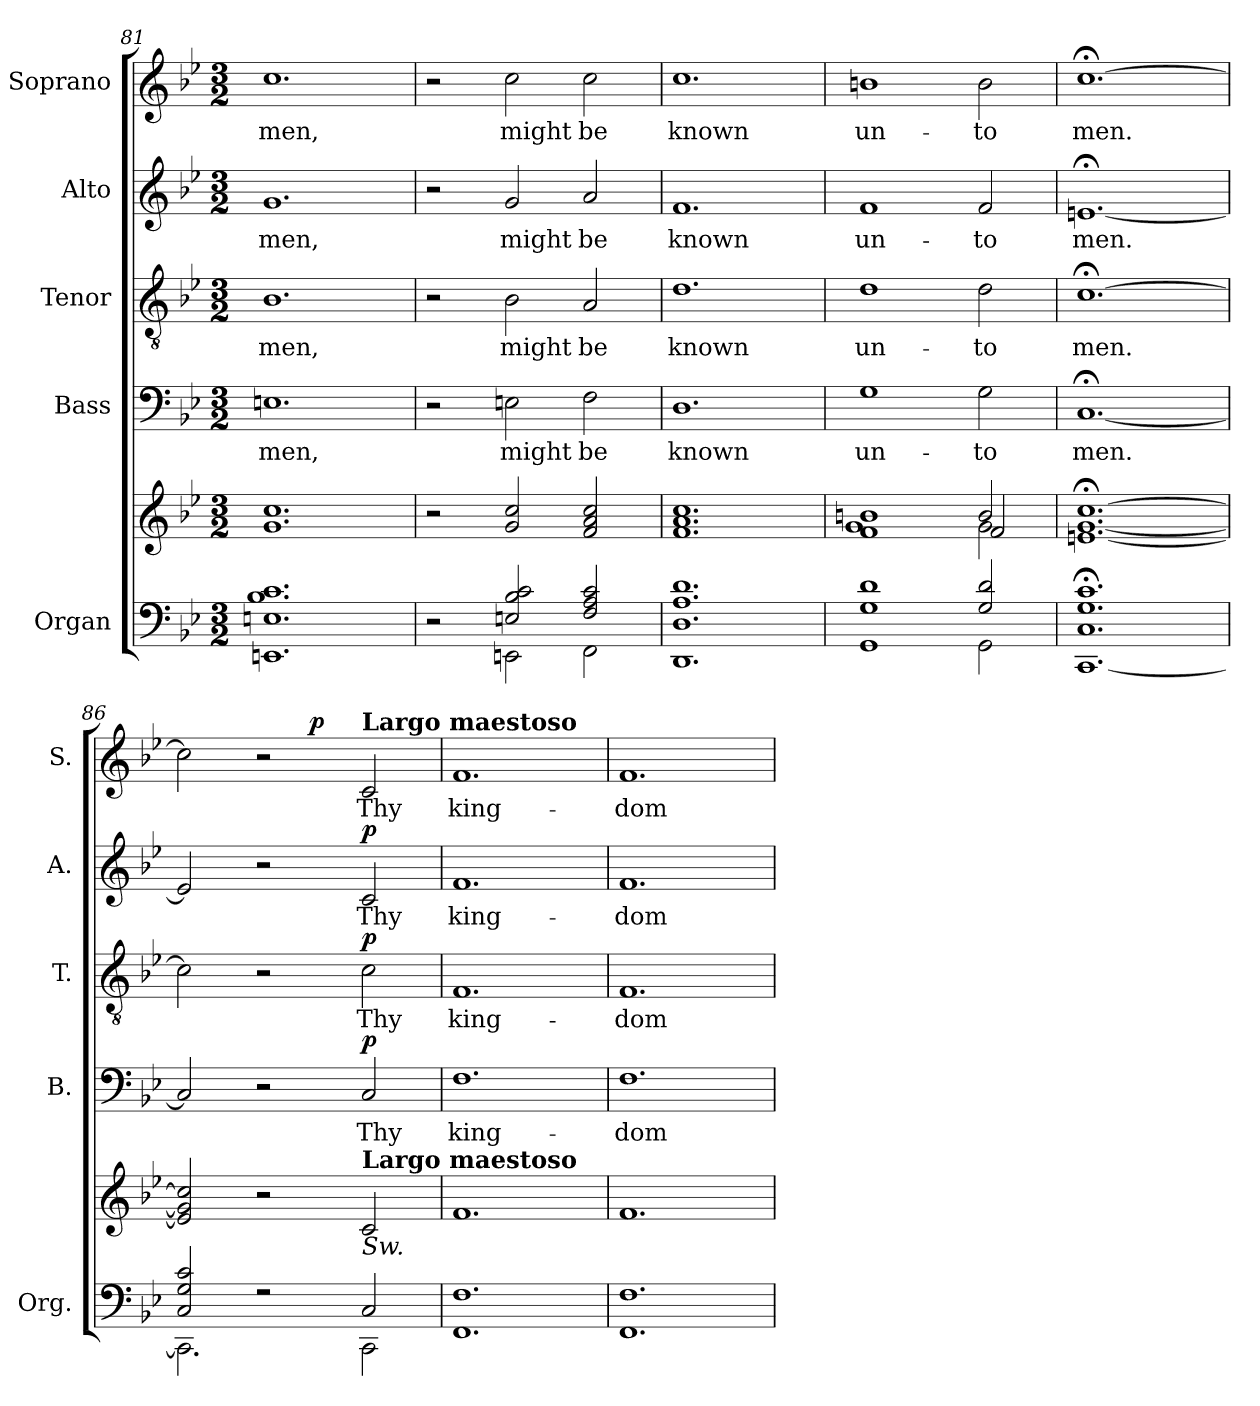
**kern	**kern	**kern	**text	**dynam	**kern	**text	**dynam	**kern	**text	**dynam	**kern	**text	**dynam
*part5	*part5	*part4	*part4	*part4	*part3	*part3	*part3	*part2	*part2	*part2	*part1	*part1	*part1
*staff6	*staff5	*staff4	*staff4	*staff4	*staff3	*staff3	*staff3	*staff2	*staff2	*staff2	*staff1	*staff1	*staff1
*I"Organ	*	*I"Bass	*	*	*I"Tenor	*	*	*I"Alto	*	*	*I"Soprano	*	*
*I'Org.	*	*I'B.	*	*	*I'T.	*	*	*I'A.	*	*	*I'S.	*	*
*clefF4	*clefG2	*clefF4	*	*	*clefGv2	*	*	*clefG2	*	*	*clefG2	*	*
*	*	*	*	*	*ITrd7c12	*	*	*	*	*	*	*	*
*k[b-e-]	*k[b-e-]	*k[b-e-]	*	*	*k[b-e-]	*	*	*k[b-e-]	*	*	*k[b-e-]	*	*
*B-:	*B-:	*B-:	*	*	*B-:	*	*	*B-:	*	*	*B-:	*	*
*M3/2	*M3/2	*M3/2	*	*	*M3/2	*	*	*M3/2	*	*	*M3/2	*	*
=81	=81	=81	=81	=81	=81	=81	=81	=81	=81	=81	=81	=81	=81
!	!	!	!LO:LY:b:color=#000000	!	!	!	!	!	!	!	!	!	!
!	!	!	!	!	!	!LO:LY:b:color=#000000	!	!	!	!	!	!	!
!	!	!	!	!	!	!	!	!	!LO:LY:b:color=#000000	!	!	!	!
!	!	!	!	!	!	!	!	!	!	!	!	!LO:LY:b:color=#000000	!
1.EEni 1.Eni 1.B-i 1.ci	1.gi 1.cci	1.Eni	men,	.	1.BB-i	men,	.	1.gi	men,	.	1.cci	men,	.
=82	=82	=82	=82	=82	=82	=82	=82	=82	=82	=82	=82	=82	=82
*^	*	*	*	*	*	*	*	*	*	*	*	*	*
2r	2ryy	2r	2r	.	.	2r	.	.	2r	.	.	2r	.	.
!	!	!	!	!LO:LY:b:color=#000000	!	!	!	!	!	!	!	!	!	!
!	!	!	!	!	!	!	!LO:LY:b:color=#000000	!	!	!	!	!	!	!
!	!	!	!	!	!	!	!	!	!	!LO:LY:b:color=#000000	!	!	!	!
!	!	!	!	!	!	!	!	!	!	!	!	!	!LO:LY:b:color=#000000	!
2Eni/ 2B-i 2ci	2EEni\	2gi/ 2cci	2Eni\	might	.	2BB-i\	might	.	2gi/	might	.	2cci\	might	.
!	!	!	!	!LO:LY:b:color=#000000	!	!	!	!	!	!	!	!	!	!
!	!	!	!	!	!	!	!LO:LY:b:color=#000000	!	!	!	!	!	!	!
!	!	!	!	!	!	!	!	!	!	!LO:LY:b:color=#000000	!	!	!	!
!	!	!	!	!	!	!	!	!	!	!	!	!	!LO:LY:b:color=#000000	!
2Fi/ 2Ai 2ci	2FFi\	2fi/ 2ai 2cci	2Fi\	be	.	2AAi/	be	.	2ai/	be	.	2cci\	be	.
*v	*v	*	*	*	*	*	*	*	*	*	*	*	*	*
=83	=83	=83	=83	=83	=83	=83	=83	=83	=83	=83	=83	=83	=83
*^	*	*	*	*	*	*	*	*	*	*	*	*	*
!	!	!	!	!LO:LY:b:color=#000000	!	!	!	!	!	!	!	!	!	!
*v	*v	*	*	*	*	*	*	*	*	*	*	*	*	*
*^	*	*	*	*	*	*	*	*	*	*	*	*	*
!	!	!	!	!	!	!	!LO:LY:b:color=#000000	!	!	!	!	!	!	!
*v	*v	*	*	*	*	*	*	*	*	*	*	*	*	*
*^	*	*	*	*	*	*	*	*	*	*	*	*	*
!	!	!	!	!	!	!	!	!	!	!LO:LY:b:color=#000000	!	!	!	!
*v	*v	*	*	*	*	*	*	*	*	*	*	*	*	*
*^	*	*	*	*	*	*	*	*	*	*	*	*	*
!	!	!	!	!	!	!	!	!	!	!	!	!	!LO:LY:b:color=#000000	!
*v	*v	*	*	*	*	*	*	*	*	*	*	*	*	*
1.DDi 1.Di 1.Ai 1.di	1.fi 1.ai 1.cci	1.Di	known	.	1.Di	known	.	1.fi	known	.	1.cci	known	.
=84	=84	=84	=84	=84	=84	=84	=84	=84	=84	=84	=84	=84	=84
*^	*^	*	*	*	*	*	*	*	*	*	*	*	*
*	*	*	*^	*	*	*	*	*	*	*	*	*	*	*	*
!	!	!	!	!	!	!LO:LY:b:color=#000000	!	!	!	!	!	!	!	!	!	!
!	!	!	!	!	!	!	!	!	!LO:LY:b:color=#000000	!	!	!	!	!	!	!
!	!	!	!	!	!	!	!	!	!	!	!	!LO:LY:b:color=#000000	!	!	!	!
!	!	!	!	!	!	!	!	!	!	!	!	!	!	!	!LO:LY:b:color=#000000	!
1GGi 1Gi 1di	1ryy	1fi 1bni	1gi	1ryy	1Gi	un-	.	1Di	un-	.	1fi	un-	.	1bni	un-	.
!	!	!	!	!	!	!LO:LY:b:color=#000000	!	!	!	!	!	!	!	!	!	!
!	!	!	!	!	!	!	!	!	!LO:LY:b:color=#000000	!	!	!	!	!	!	!
!	!	!	!	!	!	!	!	!	!	!	!	!LO:LY:b:color=#000000	!	!	!	!
!	!	!	!	!	!	!	!	!	!	!	!	!	!	!	!LO:LY:b:color=#000000	!
2Gi/ 2di	2GGi\	2bi/	2gi\	2fi/	2Gi\	-to	.	2Di\	-to	.	2fi/	-to	.	2bi\	-to	.
*v	*v	*	*	*	*	*	*	*	*	*	*	*	*	*	*	*
*	*v	*v	*v	*	*	*	*	*	*	*	*	*	*	*	*
=85	=85	=85	=85	=85	=85	=85	=85	=85	=85	=85	=85	=85	=85
*^	*^	*	*	*	*	*	*	*	*	*	*	*	*
*	*	*	*^	*	*	*	*	*	*	*	*	*	*	*	*
!	!	!	!	!	!	!LO:LY:b:color=#000000	!	!	!	!	!	!	!	!	!	!
*v	*v	*	*	*	*	*	*	*	*	*	*	*	*	*	*	*
*	*v	*v	*v	*	*	*	*	*	*	*	*	*	*	*	*
*^	*^	*	*	*	*	*	*	*	*	*	*	*	*
*	*	*	*^	*	*	*	*	*	*	*	*	*	*	*	*
!	!	!	!	!	!	!	!	!	!LO:LY:b:color=#000000	!	!	!	!	!	!	!
*v	*v	*	*	*	*	*	*	*	*	*	*	*	*	*	*	*
*	*v	*v	*v	*	*	*	*	*	*	*	*	*	*	*	*
*^	*^	*	*	*	*	*	*	*	*	*	*	*	*
*	*	*	*^	*	*	*	*	*	*	*	*	*	*	*	*
!	!	!	!	!	!	!	!	!	!	!	!	!LO:LY:b:color=#000000	!	!	!	!
*v	*v	*	*	*	*	*	*	*	*	*	*	*	*	*	*	*
*	*v	*v	*v	*	*	*	*	*	*	*	*	*	*	*	*
*^	*^	*	*	*	*	*	*	*	*	*	*	*	*
*	*	*	*^	*	*	*	*	*	*	*	*	*	*	*	*
!	!	!	!	!	!	!	!	!	!	!	!	!	!	!	!LO:LY:b:color=#000000	!
*v	*v	*	*	*	*	*	*	*	*	*	*	*	*	*	*	*
*	*v	*v	*v	*	*	*	*	*	*	*	*	*	*	*	*
[1.CCi; 1.Ci; 1.Gi; 1.ci;	[1.eni; [1.gi; [1.cci;	[1.C;i	men.	.	[1.C;i	men.	.	[1.en;i	men.	.	[1.cc;i	men.	.
=86	=86	=86	=86	=86	=86	=86	=86	=86	=86	=86	=86	=86	=86
*^	*	*	*	*	*	*	*	*	*	*	*^	*	*
2Ci/ 2Gi 2ci	2.CCi\]	2ei/] 2gi] 2cci]	2Ci/]	.	.	2Ci\]	.	.	2ei/]	.	.	2cci\]	2.ryy	.	.
2r	.	2r	2r	.	.	2r	.	.	2r	.	.	2r	.	.	.
.	4ryy	.	.	.	.	.	.	.	.	.	.	.	2.ryy	.	p
!	!	!	!	!LO:LY:b:color=#000000	!	!	!	!	!	!	!	!	!	!	!
!	!	!	!	!	!	!	!LO:LY:b:color=#000000	!	!	!	!	!	!	!	!
!	!	!	!	!	!	!	!	!	!	!LO:LY:b:color=#000000	!	!	!	!	!
*	*	*MM50	*	*	*	*	*	*	*	*	*	*MM50	*	*	*
!	!	!	!	!	!	!	!	!	!	!	!	!LO:TX:a:B:t=Largo maestoso	!	!	!
!	!	!LO:TX:b:i:t=Sw.	!	!	!	!	!	!	!	!	!	!	!	!	!
!	!	!LO:TX:a:B:t=Largo maestoso	!	!	!	!	!	!	!	!	!	!	!	!	!
!	!	!	!	!	!	!	!	!	!	!	!	!	!	!LO:LY:b:color=#000000	!
2Ci/	2CCi\	2ci/	2Ci/	Thy	p	2Ci\	Thy	p	2ci/	Thy	p	2ci/	.	Thy	.
*v	*v	*	*	*	*	*	*	*	*	*	*	*v	*v	*	*
=87	=87	=87	=87	=87	=87	=87	=87	=87	=87	=87	=87	=87	=87
*^	*	*	*	*	*	*	*	*	*	*	*^	*	*
!	!	!	!	!LO:LY:b:color=#000000	!	!	!	!	!	!	!	!	!	!	!
*v	*v	*	*	*	*	*	*	*	*	*	*	*v	*v	*	*
*^	*	*	*	*	*	*	*	*	*	*	*^	*	*
!	!	!	!	!	!	!	!LO:LY:b:color=#000000	!	!	!	!	!	!	!	!
*v	*v	*	*	*	*	*	*	*	*	*	*	*v	*v	*	*
*^	*	*	*	*	*	*	*	*	*	*	*^	*	*
!	!	!	!	!	!	!	!	!	!	!LO:LY:b:color=#000000	!	!	!	!	!
*v	*v	*	*	*	*	*	*	*	*	*	*	*v	*v	*	*
*^	*	*	*	*	*	*	*	*	*	*	*^	*	*
!	!	!	!	!	!	!	!	!	!	!	!	!	!	!LO:LY:b:color=#000000	!
*v	*v	*	*	*	*	*	*	*	*	*	*	*v	*v	*	*
1.FFi 1.Fi	1.fi	1.Fi	king-	.	1.FFi	king-	.	1.fi	king-	.	1.fi	king-	.
=88	=88	=88	=88	=88	=88	=88	=88	=88	=88	=88	=88	=88	=88
!	!	!	!LO:LY:b:color=#000000	!	!	!	!	!	!	!	!	!	!
!	!	!	!	!	!	!LO:LY:b:color=#000000	!	!	!	!	!	!	!
!	!	!	!	!	!	!	!	!	!LO:LY:b:color=#000000	!	!	!	!
!	!	!	!	!	!	!	!	!	!	!	!	!LO:LY:b:color=#000000	!
1.FFi 1.Fi	1.fi	1.Fi	-dom	.	1.FFi	-dom	.	1.fi	-dom	.	1.fi	-dom	.
=	=	=	=	=	=	=	=	=	=	=	=	=	=
*-	*-	*-	*-	*-	*-	*-	*-	*-	*-	*-	*-	*-	*-
